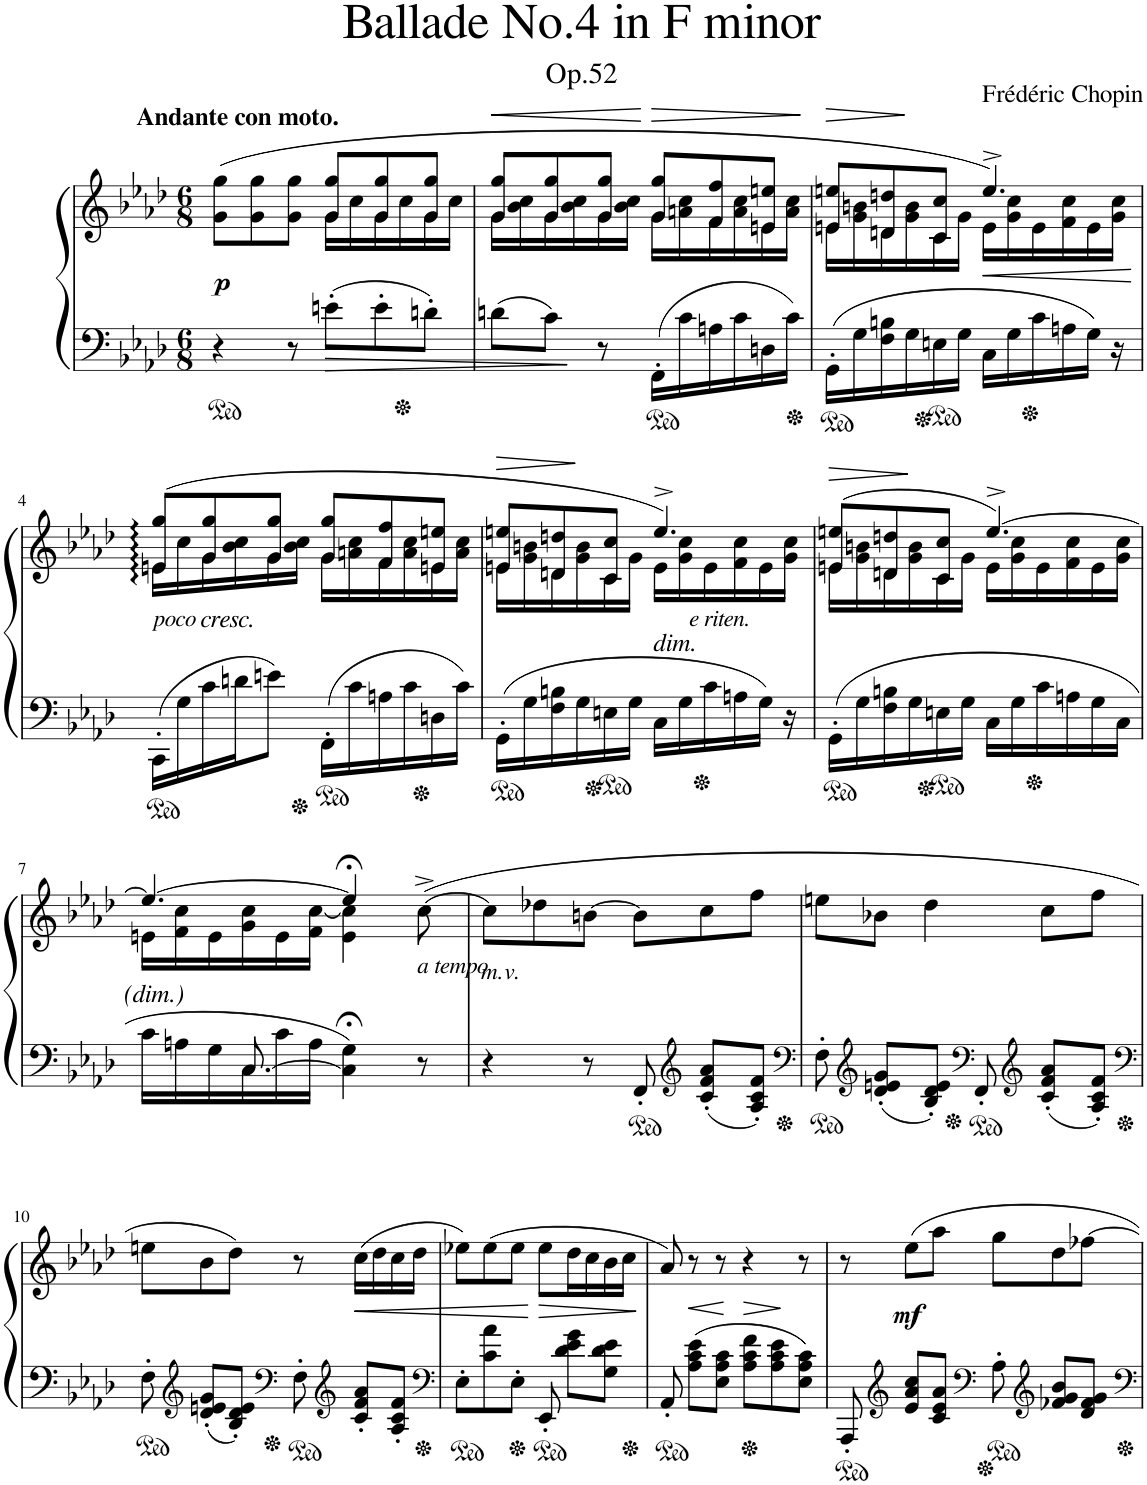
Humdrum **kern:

**kern	**kern	**dynam
*part1	*part1	*part1
*staff2	*staff1	*staff1/2
*I"Pianinas	*	*
*clefF4	*clefG2	*
*k[b-e-a-d-]	*k[b-e-a-d-]	*
*M6/8	*M6/8	*
=1	=1	=1
*	*^	*
!	!LO:TX:a:B:t=Andante con moto.	!	!
!	!	!	!LO:DY:b
4r	(8g\ 8gg\L	4.ryy	p
.	8g\ 8gg\	.	.
8r	8g\ 8gg\J	.	.
8en'\L	8g/ 8gg/L	16g\LL	.
.	.	16cc\	.
8e'\	8g/ 8gg/	16g\	.
.	.	16cc\	.
8dn'\J	8g/ 8gg/J	16g\	.
.	.	16cc\JJ	.
=2	=2	=2	=2
!	!	!	!LO:HP:b
8dn\L	8g/ 8gg/L	16g\LL	<
.	.	16b-\ 16cc\	.
8c\J	8g/> 8gg/>	16g\	.
.	.	16b-\ 16cc\	.
8r	8g/> 8gg/>J	16g\	.
.	.	16b-\ 16cc\JJ	.
!	!	!	!LO:HP:n=1:b
16FF'\LL	8g/ 8gg/L	16g\LL	[ >
16c\	.	16an\ 16cc\	.
16An\	8f/ 8ff/	16f\	.
16c\	.	16a\ 16cc\	.
16Dn\	8en/ 8een/J	16e\	.
16c\JJ	.	16a\ 16cc\JJ	.
*	*v	*v	*
.	.	]
=3	=3	=3
!	!	!LO:HP:b
*	*^	*
16GG'\LL	8en/ 8een/L	16e\LL	>
16G\	.	16g\ 16bn\	.
16F\ 16Bn\	8dn/ 8ddn/	16d\	.
16G\	.	16g\ 16b\	]
16En\	8c/ 8cc/J	16c\	.
16G\JJ	.	16g\JJ	.
!	!	!	!LO:HP:b
16C\LL	4.ee^/)	16e\LL	<
16G\	.	16g\ 16cc\	.
16c\	.	16e\	.
16An\	.	16f\ 16cc\	.
16G\JJ	.	16e\	.
16r	.	16g\ 16cc\JJ	.
*	*v	*v	*
.	.	[
!!LO:LB:g=z
=4	=4	=4
*	*^	*
!	!LO:TX:b:i:t=poco	!	!
!	!LO:TX:b:i:t=cresc.	!	!
16CC'\LL	(8en/ 8gg/L	16e\LL	.
16G\	.	16cc\	.
16c^\	8g/ 8gg/	16g\	.
16dn^\J	.	16b-\ 16cc\	.
8en^\J	8g/ 8gg/J	16g\	.
.	.	16b-\ 16cc\JJ	.
16FF'\LL	8g/ 8gg/L	16g\LL	.
16c\	.	16an\ 16cc\	.
16An\	8f/ 8ff/	16f\	.
16c\	.	16a\ 16cc\	.
16Dn\	8en/ 8een/J	16e\	.
16c\JJ	.	16a\ 16cc\JJ	.
=5	=5	=5	=5
!	!	!	!LO:HP:b
16GG'\LL	8en/ 8een/L	16e\LL	>
16G\	.	16g\ 16bn\	.
16F\ 16Bn\	8dn/ 8ddn/	16d\	.
16G\	.	16g\ 16b\	]
16En\	8c/ 8cc/J	16c\	.
16G\JJ	.	16g\JJ	.
!	!LO:TX:b:i:t=dim.	!	!
16C\LL	4.ee^/)	16e\LL	.
!	!	!LO:TX:b:i:t=e riten.	!
16G\	.	16g\ 16cc\	.
16c\	.	16e\	.
16An\	.	16f\ 16cc\	.
16G\JJ	.	16e\	.
16r	.	16g\ 16cc\JJ	.
=6	=6	=6	=6
!	!	!	!LO:HP:b
16GG'\LL	(8en/ 8een/L	16e\LL	>
16G\	.	16g\ 16bn\	.
16F\ 16Bn\	8dn/ 8ddn/	16d\	.
16G\	.	16g\ 16b\	]
16En\	8c/ 8cc/J	16c\	.
16G\JJ	.	16g\JJ	.
16C\LL	[4.ee^/)	16e\LL	.
16G\	.	16g\ 16cc\	.
16c\	.	16e\	.
16An\	.	16f\ 16cc\	.
16G\	.	16e\	.
16C\JJ	.	16g\ 16cc\JJ	.
!!LO:LB:g=z	!!
=7	=7	=7	=7
*^	*	*	*
16c\LL	8.ryy	4.ee/_	16en\LL	.
16An\	.	.	16f\ 16cc\	.
16G\	.	.	16e\	.
16C\	[8.C/	.	16g\ 16cc\	.
16c\	.	.	16e\	.
16A\JJ	.	.	16f\> [16cc\>JJ	.
4C\];< 4G\;<	4.ryy	4ee;</]	4e\ 4cc\]	.
!	!	!LO:TX:b:i:t=a tempo	!	!
8r	.	(>[>8cc^>\	8ryy	.
*v	*v	*	*	*
=8	=8	=8	=8
!	!LO:TX:b:i:t=m.v.	!	!
*	*v	*v	*
4r	8cc\L]	.
.	8dd-X\	.
8r	[8bn\J	.
8FF'/	8b\L]	.
*clefG2	*	*
8c/' 8f/' 8a-/'L	8cc\	.
8A-/' 8c/' 8f/'J	8ff\J	.
=9	=9	=9
*clefF4	*	*
8F'\	8een\L	.
*clefG2	*	*
8d-/' 8en/' 8g/'L	8b-X\J	.
8B-/' 8d-/' 8e/'J	4dd-\	.
*clefF4	*	*
8FF'/	.	.
*clefG2	*	*
8c/' 8f/' 8a-/'L	8cc\L	.
8A-/' 8c/' 8f/'J	8ff\J	.
!!LO:LB:g=z
=10	=10	=10
*clefF4	*	*
8F'\	8een\L	.
*clefG2	*	*
8d-/' 8en/' 8g/'L	8b-\	.
8B-/' 8d-/' 8e/'J	8dd-\J)	.
*clefF4	*	*
8F'\	8r	.
*clefG2	*	*
!	!	!LO:HP:b
8c/' 8f/' 8a-/'L	(16cc\LL	<
.	16dd-\	.
8A-/' 8c/' 8f/'J	16cc\	.
.	16dd-\JJ	.
=11	=11	=11
*clefF4	*	*
8E-'\L	8ee-X\L)	.
8c\ 8a-\	(8ee-\	.
8E-'\J	8ee-\J	.
!	!	!LO:HP:n=1:b
8EE-'/	8ee-\L	[ >
8d-\ 8e-\ 8g\L	16dd-\L	.
.	16cc\	.
8G\ 8d-\ 8e-\J	16b-\	.
.	16cc\JJ	.
.	.	]
=12	=12	=12
8AA-'/	8a-/)	.
8A-\ 8c\ 8e-\L	8r	.
8E-\ 8A-\ 8c\J	8r	.
8A-\ 8c\ 8f\L	4r	.
8A-\ 8c\ 8e-\	.	.
8E-\ 8A-\ 8c\J	8r	.
=13	=13	=13
8AAA-'/	8r	.
*clefG2	*	*
!	!	!LO:DY:b
8e-/ 8a-/ 8cc/L	8ee-\L	mf
8c/ 8e-/ 8a-/J	8aa-\J	.
*clefF4	*	*
8A-'\	8gg\L	.
*clefG2	*	*
8f-X/ 8g/ 8b-/L	8dd-\	.
8d-/ 8f-/ 8g/J	[8ff-X\J	.
=	=	=
*-	*-	*-
